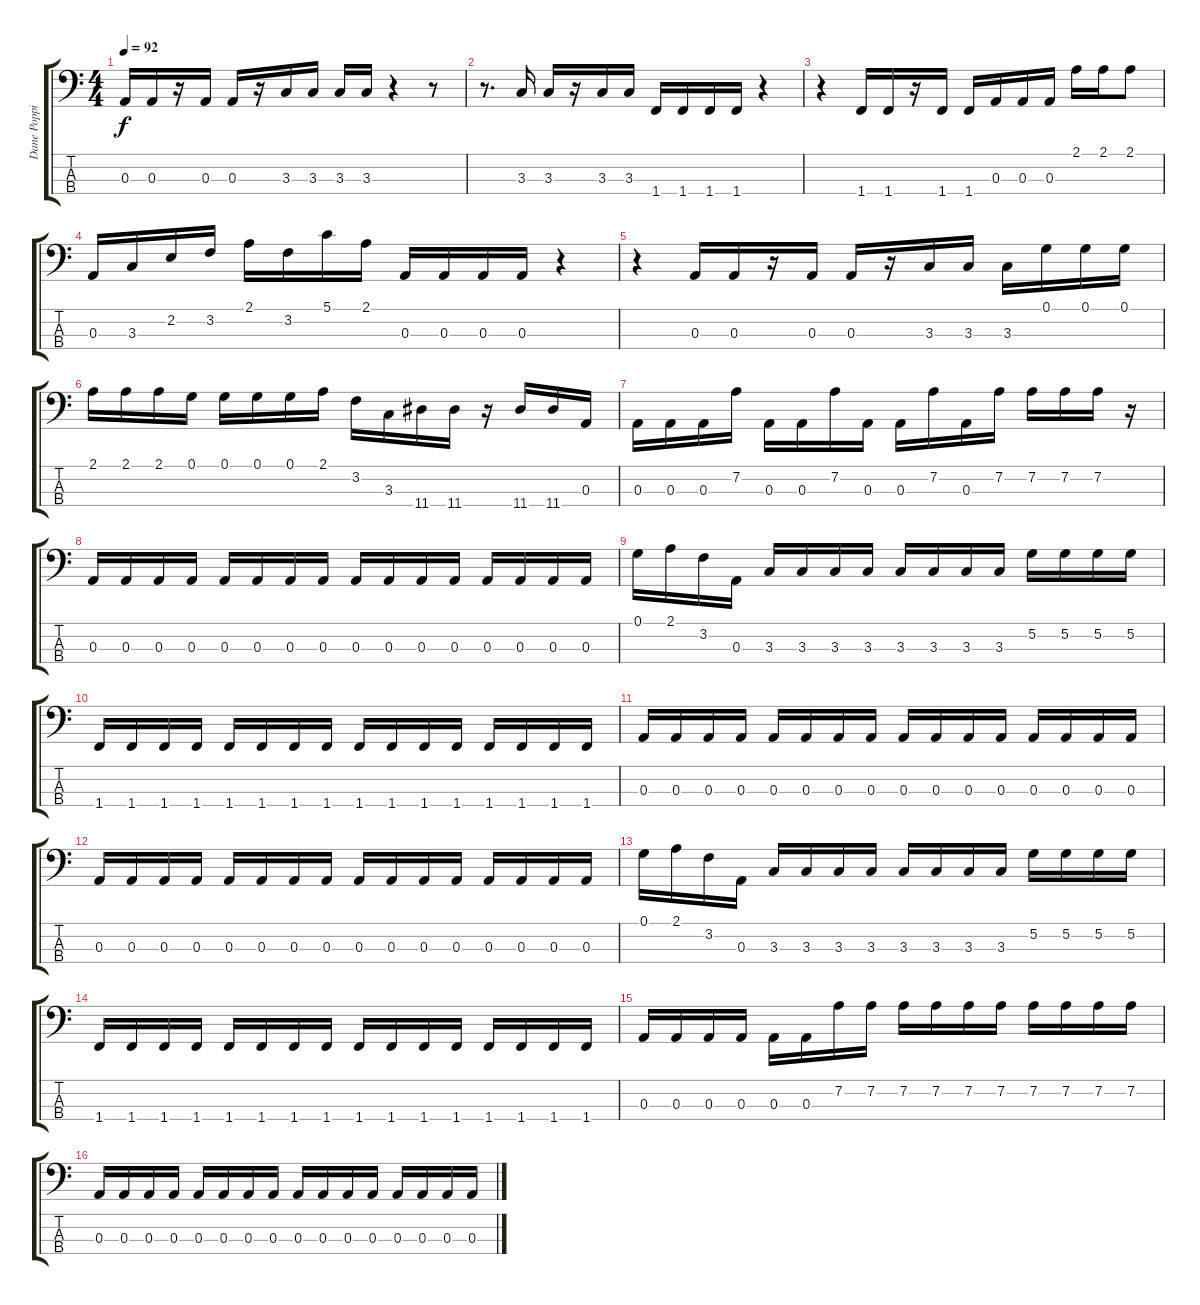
\track ("Dane Poppin" "Dane Poppi") {instrument electricbassfinger}
\staff {score tabs}
\tuning (G2 D2 A1 E1) {hide}
\ts (4 4)
\tempo 92
\clef f4
\ks c
0.3.16{dy f} 0.3.16 r.16 0.3.16 0.3.16 r.16 3.3.16 3.3.16 3.3.16 3.3.16 r.4 r.8 |
r.8{d} 3.3.16 3.3.16 r.16 3.3.16 3.3.16 1.4.16 1.4.16 1.4.16 1.4.16 r.4 |
r.4 1.4.16 1.4.16 r.16 1.4.16 1.4.16 0.3.16 0.3.16 0.3.16 2.1.16 2.1.16 2.1.8 |
0.3.16 3.3.16 2.2.16 3.2.16 2.1.16 3.2.16 5.1.16 2.1.16 0.3.16 0.3.16 0.3.16 0.3.16 r.4 |
r.4 0.3.16 0.3.16 r.16 0.3.16 0.3.16 r.16 3.3.16 3.3.16 3.3.16 0.1.16 0.1.16 0.1.16 |
2.1.16 2.1.16 2.1.16 0.1.16 0.1.16 0.1.16 0.1.16 2.1.16 3.2.16 3.3.16 11.4.16 11.4.16 r.16 11.4.16 11.4.16 0.3.16 |
0.3.16 0.3.16 0.3.16 7.2.16 0.3.16 0.3.16 7.2.16 0.3.16 0.3.16 7.2.16 0.3.16 7.2.16 7.2.16 7.2.16 7.2.16 r.16 |
0.3.16 0.3.16 0.3.16 0.3.16 0.3.16 0.3.16 0.3.16 0.3.16 0.3.16 0.3.16 0.3.16 0.3.16 0.3.16 0.3.16 0.3.16 0.3.16 |
0.1.16 2.1.16 3.2.16 0.3.16 3.3.16 3.3.16 3.3.16 3.3.16 3.3.16 3.3.16 3.3.16 3.3.16 5.2.16 5.2.16 5.2.16 5.2.16 |
1.4.16 1.4.16 1.4.16 1.4.16 1.4.16 1.4.16 1.4.16 1.4.16 1.4.16 1.4.16 1.4.16 1.4.16 1.4.16 1.4.16 1.4.16 1.4.16 |
0.3.16 0.3.16 0.3.16 0.3.16 0.3.16 0.3.16 0.3.16 0.3.16 0.3.16 0.3.16 0.3.16 0.3.16 0.3.16 0.3.16 0.3.16 0.3.16 |
0.3.16 0.3.16 0.3.16 0.3.16 0.3.16 0.3.16 0.3.16 0.3.16 0.3.16 0.3.16 0.3.16 0.3.16 0.3.16 0.3.16 0.3.16 0.3.16 |
0.1.16 2.1.16 3.2.16 0.3.16 3.3.16 3.3.16 3.3.16 3.3.16 3.3.16 3.3.16 3.3.16 3.3.16 5.2.16 5.2.16 5.2.16 5.2.16 |
1.4.16 1.4.16 1.4.16 1.4.16 1.4.16 1.4.16 1.4.16 1.4.16 1.4.16 1.4.16 1.4.16 1.4.16 1.4.16 1.4.16 1.4.16 1.4.16 |
0.3.16 0.3.16 0.3.16 0.3.16 0.3.16 0.3.16 7.2.16 7.2.16 7.2.16 7.2.16 7.2.16 7.2.16 7.2.16 7.2.16 7.2.16 7.2.16 |
0.3.16 0.3.16 0.3.16 0.3.16 0.3.16 0.3.16 0.3.16 0.3.16 0.3.16 0.3.16 0.3.16 0.3.16 0.3.16 0.3.16 0.3.16 0.3.16
